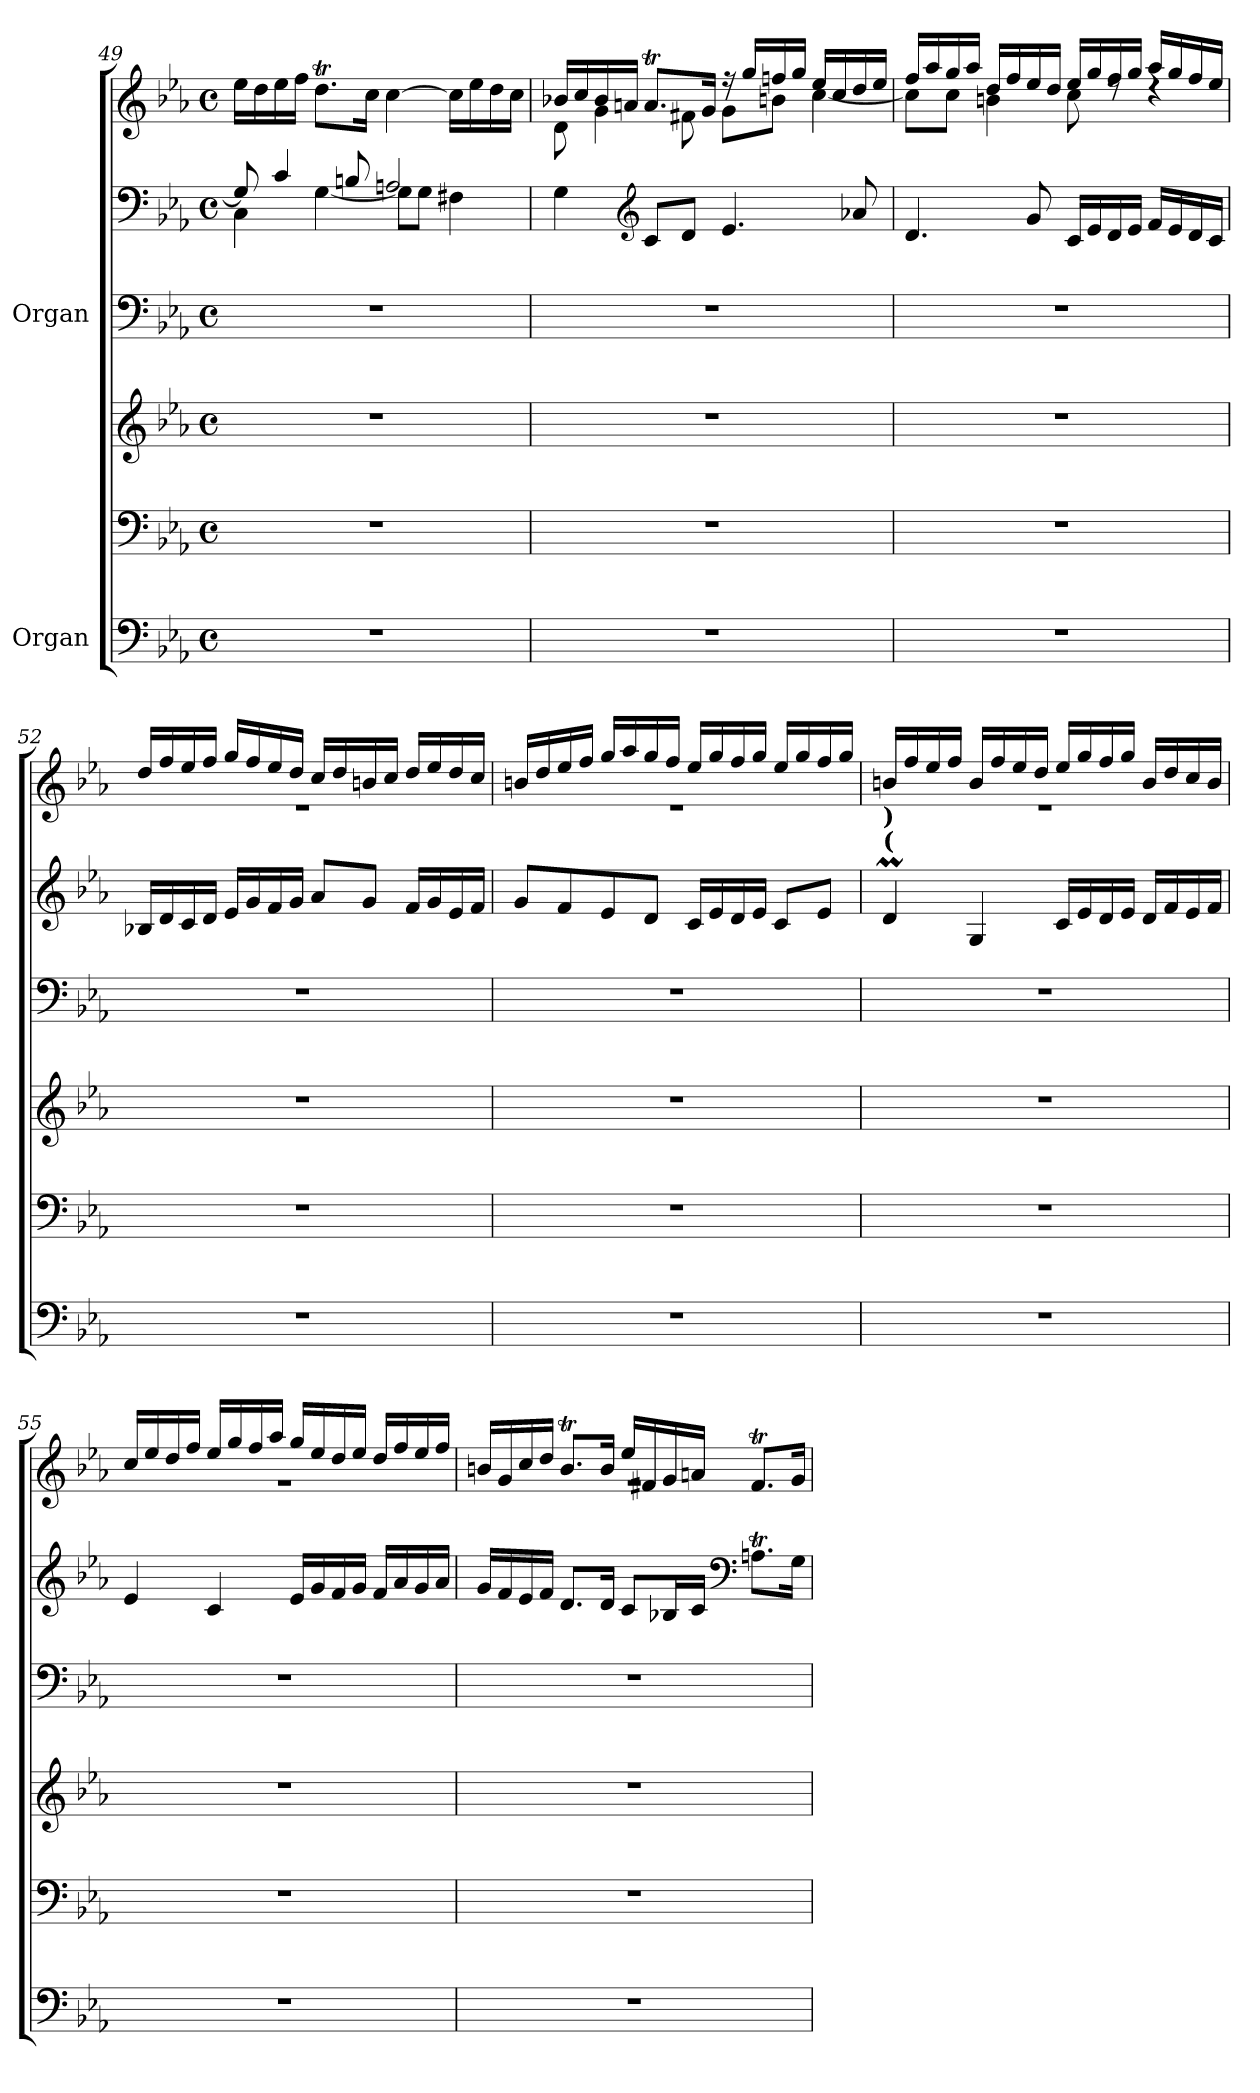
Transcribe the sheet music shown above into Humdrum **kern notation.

**kern	**kern	**kern	**kern	**kern	**kern
*part2	*part2	*part2	*part1	*part1	*part1
*staff6	*staff5	*staff4	*staff3	*staff2	*staff1
*I"Organ	*	*	*I"Organ	*	*
!!LO:PB:g=z
*clefF4	*clefF4	*clefG2	*clefF4	*clefF4	*clefG2
*k[b-e-a-]	*k[b-e-a-]	*k[b-e-a-]	*k[b-e-a-]	*k[b-e-a-]	*k[b-e-a-]
*M4/4	*M4/4	*M4/4	*M4/4	*M4/4	*M4/4
*met(c)	*met(c)	*met(c)	*met(c)	*met(c)	*met(c)
=49	=49	=49	=49	=49	=49
*	*	*	*	*^	*
1r	1r	1r	1r	8G/]	4C\	16ee-\LL
.	.	.	.	.	.	16dd\
.	.	.	.	4c/	.	16ee-\
.	.	.	.	.	.	16ff\JJ
.	.	.	.	.	[4G\	8.ddt\L
.	.	.	.	8Bn/	.	.
.	.	.	.	.	.	16cc\Jk
.	.	.	.	2An/	8G\L]	[4cc\
.	.	.	.	.	8G\J	.
.	.	.	.	.	4F#X\	16cc\LL]
.	.	.	.	.	.	16ee-\
.	.	.	.	.	.	16dd\
.	.	.	.	.	.	16cc\JJ
*	*	*	*	*v	*v	*
=50	=50	=50	=50	=50	=50
*	*	*	*	*	*^
1r	1r	1r	1r	4G\	16b-X/LL	8d\
.	.	.	.	.	16cc/	.
.	.	.	.	.	16b-/	4g\
.	.	.	.	.	16an/JJ	.
*	*	*	*	*clefG2	*	*
.	.	.	.	8c/L	8.at/L	.
.	.	.	.	8d/J	.	8f#X\
.	.	.	.	.	16g/Jk	.
.	.	.	.	4.e-/	16r	8g\L
.	.	.	.	.	16gg/LL	.
.	.	.	.	.	16ffn/	8bn\J
.	.	.	.	.	16gg/JJ	.
.	.	.	.	.	16ee-/LL	[4cc\
.	.	.	.	.	16cc/	.
.	.	.	.	8a-X/	16dd/	.
.	.	.	.	.	16ee-/JJ	.
=51	=51	=51	=51	=51	=51	=51
1r	1r	1r	1r	4.d/	16ff/LL	8cc\L]
.	.	.	.	.	16aa-/	.
.	.	.	.	.	16gg/	8cc\J
.	.	.	.	.	16aa-/JJ	.
.	.	.	.	.	16dd/LL	4bn\
.	.	.	.	.	16ff/	.
.	.	.	.	8g/	16ee-/	.
.	.	.	.	.	16dd/JJ	.
.	.	.	.	16c/LL	16ee-/LL	8cc\
.	.	.	.	16e-/	16gg/	.
.	.	.	.	16d/	16ff/	8rdd
.	.	.	.	16e-/JJ	16gg/JJ	.
.	.	.	.	16f/LL	16aa-/LL	4rdd
.	.	.	.	16e-/	16gg/	.
.	.	.	.	16d/	16ff/	.
.	.	.	.	16c/JJ	16ee-/JJ	.
!!LO:PB:g=z	!!
=52	=52	=52	=52	=52	=52	=52
1r	1r	1r	1r	16B-X/LL	16dd/LL	1r
.	.	.	.	16d/	16ff/	.
.	.	.	.	16c/	16ee-/	.
.	.	.	.	16d/JJ	16ff/JJ	.
.	.	.	.	16e-/LL	16gg/LL	.
.	.	.	.	16g/	16ff/	.
.	.	.	.	16f/	16ee-/	.
.	.	.	.	16g/JJ	16dd/JJ	.
.	.	.	.	8a-/L	16cc/LL	.
.	.	.	.	.	16dd/	.
.	.	.	.	8g/J	16bn/	.
.	.	.	.	.	16cc/JJ	.
.	.	.	.	16f/LL	16dd/LL	.
.	.	.	.	16g/	16ee-/	.
.	.	.	.	16e-/	16dd/	.
.	.	.	.	16f/JJ	16cc/JJ	.
=53	=53	=53	=53	=53	=53	=53
1r	1r	1r	1r	8g/L	16bn/LL	1r
.	.	.	.	.	16dd/	.
.	.	.	.	8f/	16ee-/	.
.	.	.	.	.	16ff/JJ	.
.	.	.	.	8e-/	16gg/LL	.
.	.	.	.	.	16aa-/	.
.	.	.	.	8d/J	16gg/	.
.	.	.	.	.	16ff/JJ	.
.	.	.	.	16c/LL	16ee-/LL	.
.	.	.	.	16e-/	16gg/	.
.	.	.	.	16d/	16ff/	.
.	.	.	.	16e-/JJ	16gg/JJ	.
.	.	.	.	8c/L	16ee-/LL	.
.	.	.	.	.	16gg/	.
.	.	.	.	8e-/J	16ff/	.
.	.	.	.	.	16gg/JJ	.
=54	=54	=54	=54	=54	=54	=54
!	!	!	!	!LO:TX:a:B:t=(	!	!
!	!	!	!	!LO:TX:a:B:t=)	!	!
1r	1r	1r	1r	4dm/	16bn/LL	1r
.	.	.	.	.	16ff/	.
.	.	.	.	.	16ee-/	.
.	.	.	.	.	16ff/JJ	.
.	.	.	.	4G/	16b/LL	.
.	.	.	.	.	16ff/	.
.	.	.	.	.	16ee-/	.
.	.	.	.	.	16dd/JJ	.
.	.	.	.	16c/LL	16ee-/LL	.
.	.	.	.	16e-/	16gg/	.
.	.	.	.	16d/	16ff/	.
.	.	.	.	16e-/JJ	16gg/JJ	.
.	.	.	.	16d/LL	16b/LL	.
.	.	.	.	16f/	16dd/	.
.	.	.	.	16e-/	16cc/	.
.	.	.	.	16f/JJ	16b/JJ	.
!!LO:PB:g=z	!!
=55	=55	=55	=55	=55	=55	=55
1r	1r	1r	1r	4e-/	16cc/LL	1r
.	.	.	.	.	16ee-/	.
.	.	.	.	.	16dd/	.
.	.	.	.	.	16ff/JJ	.
.	.	.	.	4c/	16ee-/LL	.
.	.	.	.	.	16gg/	.
.	.	.	.	.	16ff/	.
.	.	.	.	.	16aa-/JJ	.
.	.	.	.	16e-/LL	16gg/LL	.
.	.	.	.	16g/	16ee-/	.
.	.	.	.	16f/	16dd/	.
.	.	.	.	16g/JJ	16ee-/JJ	.
.	.	.	.	16f/LL	16dd/LL	.
.	.	.	.	16a-/	16ff/	.
.	.	.	.	16g/	16ee-/	.
.	.	.	.	16a-/JJ	16ff/JJ	.
=56	=56	=56	=56	=56	=56	=56
1r	1r	1r	1r	16g/LL	16bn/LL	1rg
.	.	.	.	16f/	16g/	.
.	.	.	.	16e-/	16cc/	.
.	.	.	.	16f/JJ	16dd/JJ	.
.	.	.	.	8.d/L	8.bt/L	.
.	.	.	.	16d/Jk	16b/Jk	.
.	.	.	.	8c/L	16ee-/LL	.
.	.	.	.	.	16f#X/	.
.	.	.	.	16B-X/L	16g/	.
.	.	.	.	16c/JJ	16an/JJ	.
*	*	*	*	*clefF4	*	*
.	.	.	.	8.Ant\L	8.f#t/L	.
.	.	.	.	16G\Jk	16g/Jk	.
*	*	*	*	*	*v	*v
=	=	=	=	=	=
*-	*-	*-	*-	*-	*-
